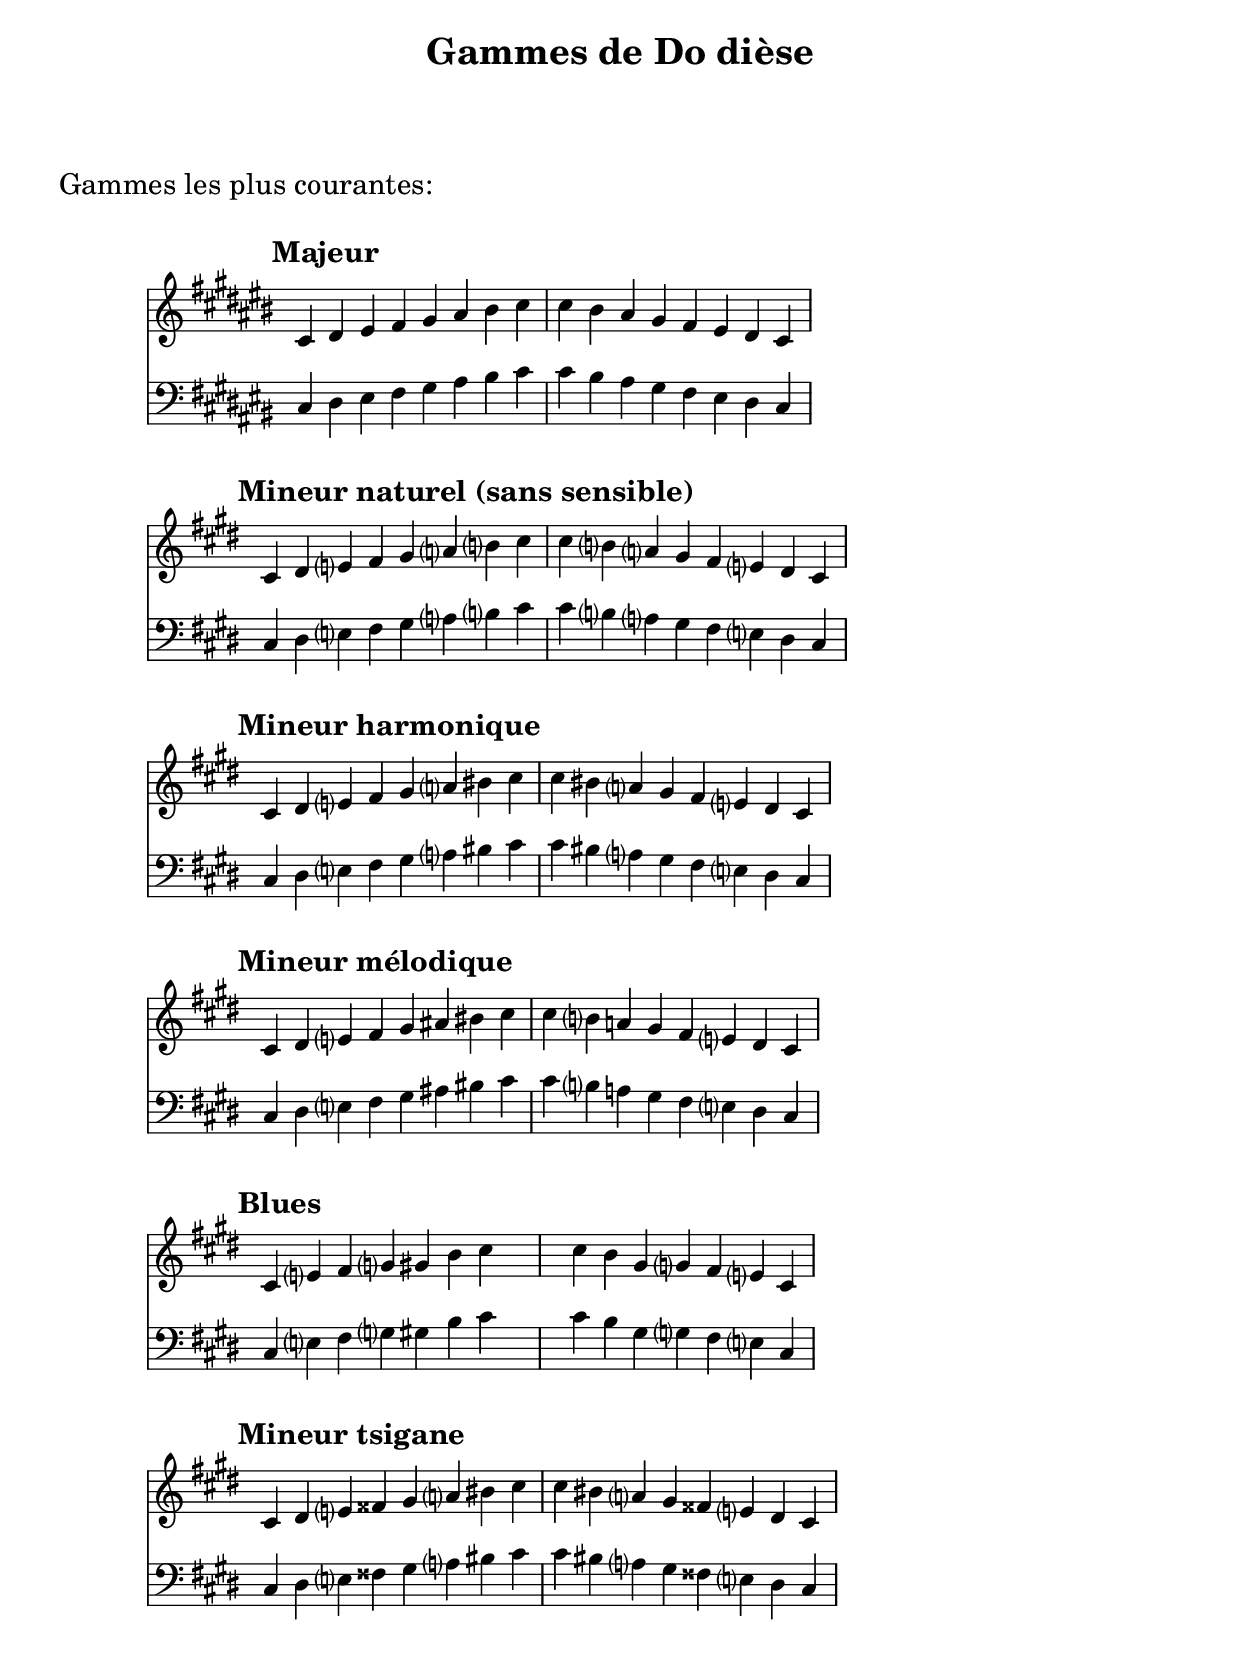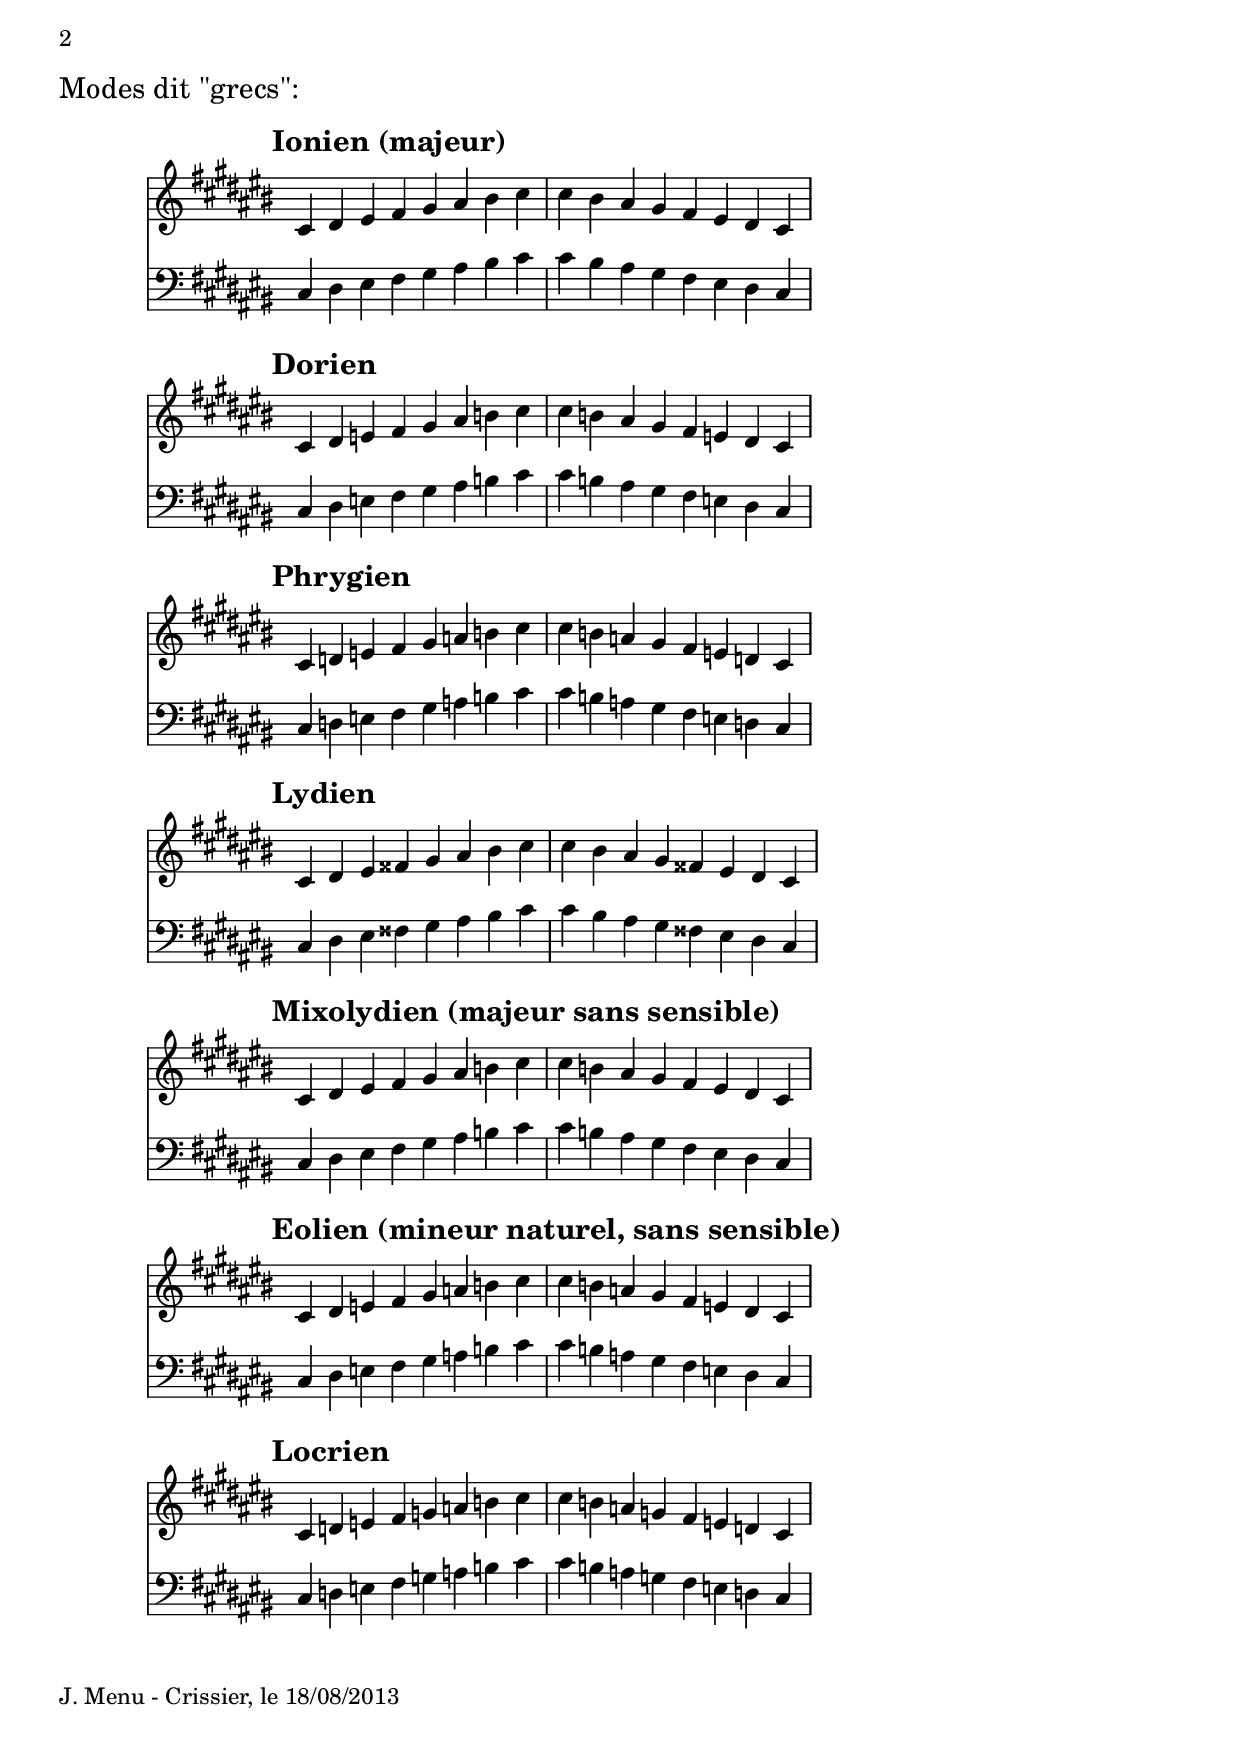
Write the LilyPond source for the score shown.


% -------------------------------------------------------------------------

\include "../CommonSettings.ly"


% -------------------------------------------------------------------------

\markup \vspace #2

\markup {\huge "Gammes les plus courantes:"}

\markup \vspace #1


% -------------------------------------------------------------------------
% Some usual scales
% -------------------------------------------------------------------------


cisMajor = {
<<
  \new Staff {
    \clef treble
    \key cis \major
    \myStaffAndTimeSettings
    \myTempoMark #2.0 #"Majeur"
    \transpose c cis 
    \relative c' {
      \CMajorScale
    }
  }

  \new Staff {
    \clef bass
    \key cis \major
    \myStaffAndTimeSettings
    \transpose c cis 
    \relative c {
      \CMajorScale
    }
  }
>>
}


% -------------------------------------------------------------------------

cisNaturalMinor = {
<<
  \new Staff {
    \clef treble
    \key cis \minor
    \myStaffAndTimeSettings
    \myTempoMark #2.0 #"Mineur naturel (sans sensible)"
    \transpose c cis 
    \relative c' {
      \CNaturalMinorScale
    }
  }

  \new Staff {
    \clef bass
    \key cis \minor
    \myStaffAndTimeSettings
    \transpose c cis 
    \relative c {
      \CNaturalMinorScale
    }
  }
>>
}


% -------------------------------------------------------------------------

cisHarmonicMinor = {
<<
  \new Staff {
    \clef treble
    \key cis \minor
    \myStaffAndTimeSettings
    \myTempoMark #2.0 #"Mineur harmonique"
    \transpose c cis 
    \relative c' {
      \CHarmonicMinorScale
    }
  }

  \new Staff {
    \clef bass
    \key cis \minor
    \myStaffAndTimeSettings
    \transpose c cis 
    \relative c {
      \CHarmonicMinorScale
    }
  }
>>
}


% -------------------------------------------------------------------------

cisMelodicMinor = {
<<
  \new Staff {
    \clef treble
    \key cis \minor
    \myStaffAndTimeSettings
    \myTempoMark #2.0 #"Mineur mélodique"
    \transpose c cis 
    \relative c' {
      \CMelodicMinorScale
    }
  }

  \new Staff {
    \clef bass
    \key cis \minor
    \myStaffAndTimeSettings
    \transpose c cis 
    \relative c {
      \CMelodicMinorScale
    }
  }
>>
}


% -------------------------------------------------------------------------

cisDorianMinor = {
<<
  \new Staff {
    \clef treble
    \key cis \minor
    \myStaffAndTimeSettings
    \myTempoMark #2.0 #"Mineur dorien"
    \transpose c cis 
    \relative c' {
      \CDorianMinorScale
    }
  }

  \new Staff {
    \clef bass
    \key cis \minor
    \myStaffAndTimeSettings
    \transpose c cis 
    \relative c {
      \CDorianMinorScale
    }
  }
>>
}


% -------------------------------------------------------------------------

cisPhrygianMinor = {
<<
  \new Staff {
    \clef treble
    \key cis \minor
    \myStaffAndTimeSettings
    \myTempoMark #2.0 #"Mineur phrygien"
    \transpose c cis 
    \relative c' {
      \CPhrygianMinorScale
    }
  }

  \new Staff {
    \clef bass
    \key cis \minor
    \myStaffAndTimeSettings
    \transpose c cis 
    \relative c {
      \CPhrygianMinorScale
    }
  }
>>
}


% -------------------------------------------------------------------------

cisBlues = {
<<
  \new Staff {
    \clef treble
    \key cis \minor
    \myStaffAndTimeSettings
    \myTempoMark #2.0 #"Blues"
    \transpose c cis 
    \relative c' {
      \CBluesScale
    }
  }

  \new Staff {
    \clef bass
    \key cis \minor
    \myStaffAndTimeSettings
    \myTempoMark #2.0 #"Blues"
    \transpose c cis 
    \relative c {
      \CBluesScale
    }
  }
>>
}


% -------------------------------------------------------------------------

cisGypsyMinor = {
<<
  \new Staff {
    \clef treble
    \key cis \minor
    \myStaffAndTimeSettings
    \myTempoMark #2.0 #"Mineur tsigane"
    \transpose c cis 
    \relative c' {
      \CGypsyScale
    }
  }

  \new Staff {
    \clef bass
    \key cis \minor
    \myStaffAndTimeSettings
    \myTempoMark #2.0 #"Mineur tsigane"
    \transpose c cis 
    \relative c {
      \CGypsyScale
    }
  }
>>
}


% -------------------------------------------------------------------------
% The so-called "greek" modes, built from the white keys of the piano
% -------------------------------------------------------------------------


cisIonian = {
<<
  \new Staff {
    \clef treble
    \key cis \major
    \myStaffAndTimeSettings
    \myTempoMark #2.0 #"Ionien (majeur)"
    \transpose c cis 
    \relative c' {
      \CIonianScale
    }
  }

  \new Staff {
    \clef bass
    \key cis \major
    \myStaffAndTimeSettings
    \transpose c cis 
    \relative c {
      \CIonianScale
    }
  }
>>
}


cisDorian = {
<<
  \new Staff {
    \clef treble
    \key cis \major
    \myStaffAndTimeSettings
    \myTempoMark #2.0 #"Dorien"
    \transpose d cis 
    \relative c' {
      \DDorianScale
    }
  }

  \new Staff {
    \clef bass
    \key cis \major
    \myStaffAndTimeSettings
    \transpose d cis 
    \relative c {
      \DDorianScale
    }
  }
>>
}


cisPhrygian = {
<<
  \new Staff {
    \clef treble
    \key cis \major
    \myStaffAndTimeSettings
    \myTempoMark #2.0 #"Phrygien"
    \transpose e cis 
    \relative c' {
      \EPhrygianScale
    }
  }

  \new Staff {
    \clef bass
    \key cis \major
    \myStaffAndTimeSettings
    \transpose e cis 
    \relative c {
      \EPhrygianScale
    }
  }
>>
}


cisLydian = {
<<
  \new Staff {
    \clef treble
    \key cis \major
    \myStaffAndTimeSettings
    \myTempoMark #2.0 #"Lydien"
    \transpose f cis 
    \relative c' {
      \FLydianScale
    }
  }

  \new Staff {
    \clef bass
    \key cis \major
    \myStaffAndTimeSettings
    \transpose f cis 
    \relative c {
      \FLydianScale
    }
  }
>>
}


cisMixolydian = {
<<
  \new Staff {
    \clef treble
    \key cis \major
    \myStaffAndTimeSettings
    \myTempoMark #2.0 #"Mixolydien (majeur sans sensible)"
    \transpose g, cis 
    \relative c' {
      \GMixolydianScale
    }
  }

  \new Staff {
    \clef bass
    \key cis \major
    \myStaffAndTimeSettings
    \transpose g, cis 
    \relative c {
      \GMixolydianScale
    }
  }
>>
}


cisEolian = {
<<
  \new Staff {
    \clef treble
    \key cis \major
    \myStaffAndTimeSettings
    \myTempoMark #2.0 #"Eolien (mineur naturel, sans sensible)"
    \transpose a, cis 
    \relative c' {
      \AEolianScale
    }
  }

  \new Staff {
    \clef bass
    \key cis \major
    \myStaffAndTimeSettings
    \transpose a, cis 
    \relative c {
      \AEolianScale
    }
  }
>>
}


cisLocrian = {
<<
  \new Staff {
    \clef treble
    \key cis \major
    \myStaffAndTimeSettings
    \myTempoMark #2.0 #"Locrien"
    \transpose b, cis 
    \relative c' {
      \BLocrianScale
    }
  }

  \new Staff {
    \clef bass
    \key cis \major
    \myStaffAndTimeSettings
    \transpose b, cis 
    \relative c {
      \BLocrianScale
    }
  }
>>
}


% -------------------------------------------------------------------------

\header{
  title = "Gammes de Do dièse"
  subtitle = " "
}


% -------------------------------------------------------------------------

\score {
  \cisMajor
}

\score {
  \cisNaturalMinor
}

\score {
  \cisHarmonicMinor
}

\score {
  \cisMelodicMinor
}

\score {
  \cisBlues
}

\score {
  \cisGypsyMinor
}


% -------------------------------------------------------------------------

\markup \vspace #2

\pageBreak

\markup \vspace #0.5

\markup {\huge "Modes dit \"grecs\":"}

\markup \vspace #0.5


% -------------------------------------------------------------------------

\score {
  \cisIonian
}

\score {
  \cisDorian
}

\score {
  \cisPhrygian
}

\score {
  \cisLydian
}

\score {
  \cisMixolydian
}

\score {
  \cisEolian
}

\score {
  \cisLocrian
}


% -------------------------------------------------------------------------


\markup \vspace #1
\markup {J. Menu - Crissier, le 18/08/2013}
